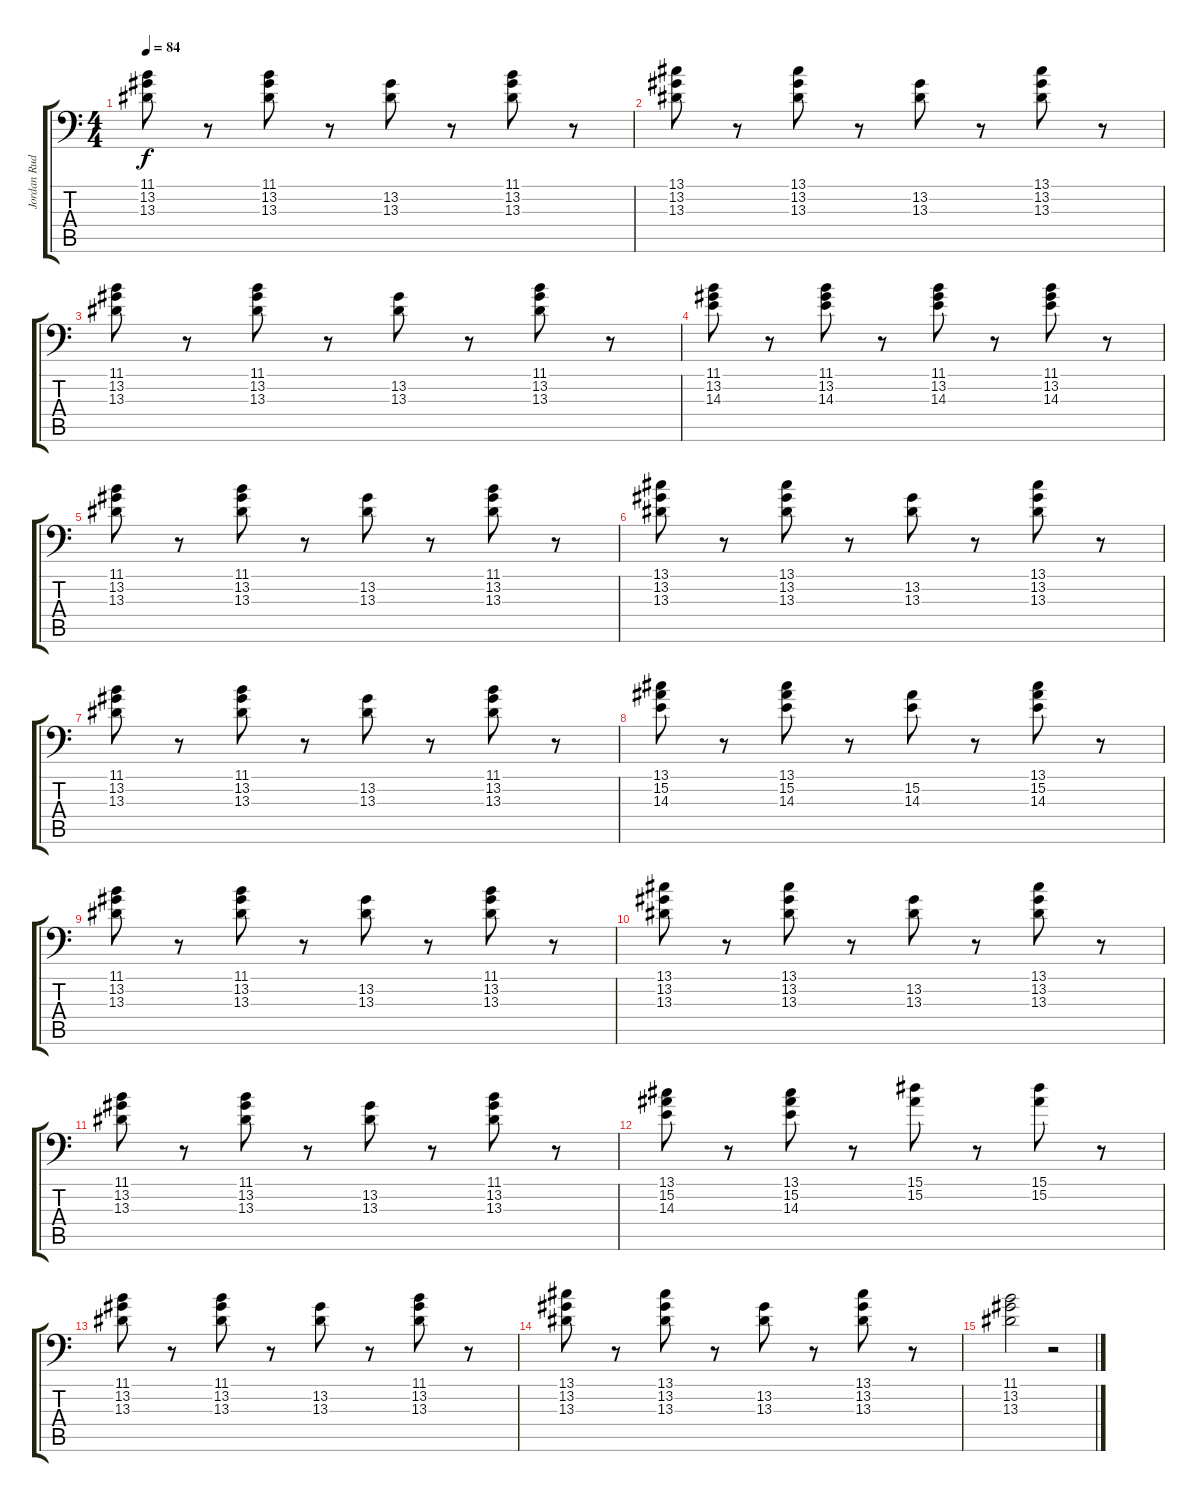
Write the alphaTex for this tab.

\track ("Jordan Rudess" "Jordan Rud") {instrument electricbassfinger}
\staff {score tabs}
\tuning (C3 G2 D2 A1 E1 B0) {hide}
\ts (4 4)
\tempo 84
\clef f4
\ks c
(11.1 13.2 13.3).8{dy f} r.8 (11.1 13.2 13.3).8 r.8 (13.2 13.3).8 r.8 (11.1 13.2 13.3).8 r.8 |
(13.1 13.2 13.3).8 r.8 (13.1 13.2 13.3).8 r.8 (13.2 13.3).8 r.8 (13.1 13.2 13.3).8 r.8 |
(11.1 13.2 13.3).8 r.8 (11.1 13.2 13.3).8 r.8 (13.2 13.3).8 r.8 (11.1 13.2 13.3).8 r.8 |
(11.1 13.2 14.3).8 r.8 (11.1 13.2 14.3).8 r.8 (11.1 13.2 14.3).8 r.8 (11.1 13.2 14.3).8 r.8 |
(11.1 13.2 13.3).8 r.8 (11.1 13.2 13.3).8 r.8 (13.2 13.3).8 r.8 (11.1 13.2 13.3).8 r.8 |
(13.1 13.2 13.3).8{volume 8 balance 0} r.8 (13.1 13.2 13.3).8 r.8 (13.2 13.3).8 r.8 (13.1 13.2 13.3).8 r.8 |
(11.1 13.2 13.3).8 r.8 (11.1 13.2 13.3).8 r.8 (13.2 13.3).8 r.8 (11.1 13.2 13.3).8 r.8 |
(13.1 15.2 14.3).8 r.8 (13.1 15.2 14.3).8 r.8 (15.2 14.3).8 r.8 (13.1 15.2 14.3).8 r.8 |
(11.1 13.2 13.3).8 r.8 (11.1 13.2 13.3).8 r.8 (13.2 13.3).8 r.8 (11.1 13.2 13.3).8 r.8 |
(13.1 13.2 13.3).8 r.8 (13.1 13.2 13.3).8 r.8 (13.2 13.3).8 r.8 (13.1 13.2 13.3).8 r.8 |
(11.1 13.2 13.3).8 r.8 (11.1 13.2 13.3).8 r.8 (13.2 13.3).8 r.8 (11.1 13.2 13.3).8 r.8 |
(13.1 15.2 14.3).8 r.8 (13.1 15.2 14.3).8 r.8 (15.1 15.2).8 r.8 (15.1 15.2).8 r.8 |
(11.1 13.2 13.3).8 r.8 (11.1 13.2 13.3).8 r.8 (13.2 13.3).8 r.8 (11.1 13.2 13.3).8 r.8 |
(13.1 13.2 13.3).8 r.8 (13.1 13.2 13.3).8 r.8 (13.2 13.3).8 r.8 (13.1 13.2 13.3).8 r.8 |
(11.1 13.2 13.3).2 r.2
